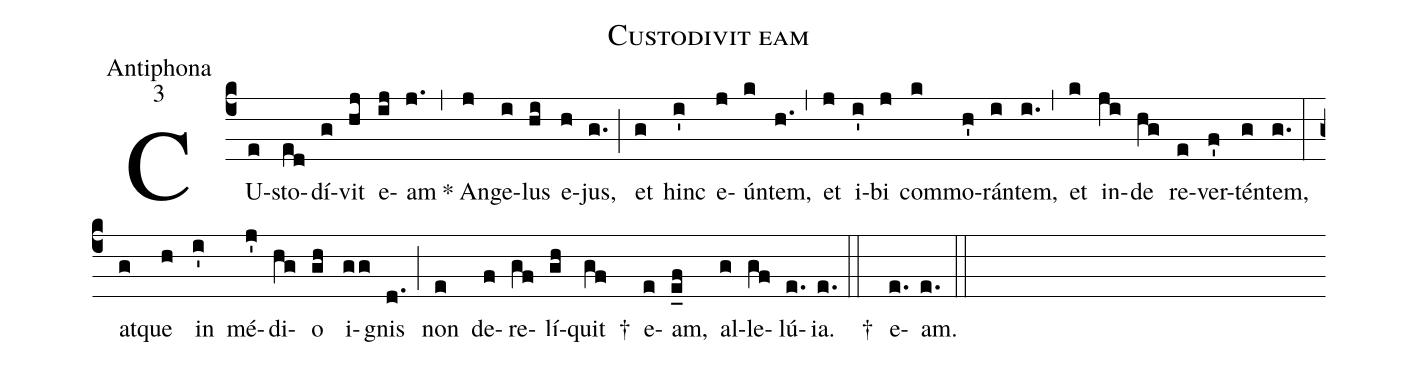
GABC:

name:Custodivit eam;
office-part:Antiphona;
mode:3;
%%
(c4)CU(e)sto(ed)dí(g)vit(hj) e(ij)am(j.) *(,)An(j)ge(i)lus(hi) e(h)jus,(g.) (;)et(g) hinc(i') e(j)ún(k)tem,(h.) (,)et(j) i(i')bi(j) com(k)mo(h')rán(i)tem,(i.) (,)et(k) in(ji)de(hg) re(e)ver(f')tén(g)tem,(g.) (:) at(g)que(h) in(i') mé(j')di(hg)o(gh) i(gg)gnis(d.) (;) non(e) de(f)re(gf)lí(gh)quit(gf) †() e(e)am,(e_f) al(g)le(gf)lú(e.)ia.(e.) (::) †() e(e.)am.(e.) (::)

%<eu>E(j) u(j) o(ji) u(hi) a(h) e.</eu>(gh..) (::)
